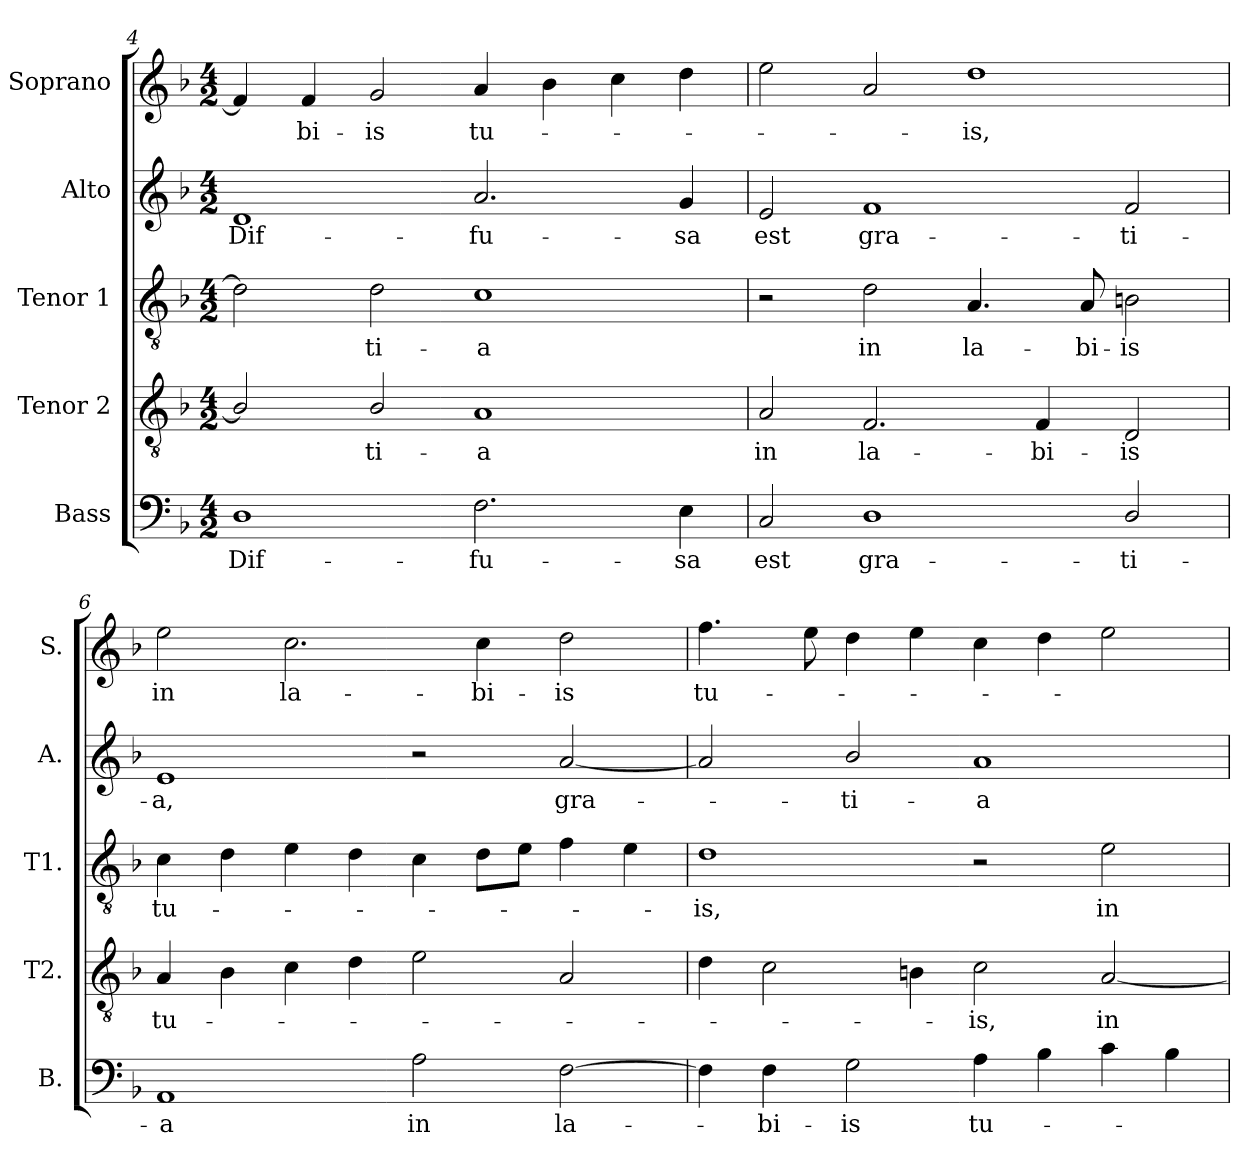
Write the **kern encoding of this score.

**kern	**text	**kern	**text	**kern	**text	**kern	**text	**kern	**text
*part5	*part5	*part4	*part4	*part3	*part3	*part2	*part2	*part1	*part1
*staff5	*staff5	*staff4	*staff4	*staff3	*staff3	*staff2	*staff2	*staff1	*staff1
*I"Bass	*	*I"Tenor 2	*	*I"Tenor 1	*	*I"Alto	*	*I"Soprano	*
*I'B.	*	*I'T2.	*	*I'T1.	*	*I'A.	*	*I'S.	*
*clefF4	*	*clefGv2	*	*clefGv2	*	*clefG2	*	*clefG2	*
*	*	*ITrd7c12	*	*ITrd7c12	*	*	*	*	*
*k[b-]	*	*k[b-]	*	*k[b-]	*	*k[b-]	*	*k[b-]	*
*F:	*	*F:	*	*F:	*	*F:	*	*F:	*
*M4/2	*	*M4/2	*	*M4/2	*	*M4/2	*	*M4/2	*
=4	=4	=4	=4	=4	=4	=4	=4	=4	=4
!	!LO:LY:b:color=#000000	!	!	!	!	!	!	!	!
!	!	!	!	!	!	!	!LO:LY:b:color=#000000	!	!
1Di	Dif-	2BB-i/]	.	2Di\]	.	1di	Dif-	4fi/]	.
!	!	!	!	!	!	!	!	!	!LO:LY:b:color=#000000
.	.	.	.	.	.	.	.	4fi/	-bi-
!	!	!	!LO:LY:b:color=#000000	!	!	!	!	!	!
!	!	!	!	!	!LO:LY:b:color=#000000	!	!	!	!
!	!	!	!	!	!	!	!	!	!LO:LY:b:color=#000000
.	.	2BB-i/	-ti-	2Di\	-ti-	.	.	2gi/	-is
!	!LO:LY:b:color=#000000	!	!	!	!	!	!	!	!
!	!	!	!LO:LY:b:color=#000000	!	!	!	!	!	!
!	!	!	!	!	!LO:LY:b:color=#000000	!	!	!	!
!	!	!	!	!	!	!	!LO:LY:b:color=#000000	!	!
!	!	!	!	!	!	!	!	!	!LO:LY:b:color=#000000
2.Fi\	-fu-	1AAi	-a	1Ci	-a	2.ai/	-fu-	4ai/	tu-
.	.	.	.	.	.	.	.	4b-i\	.
.	.	.	.	.	.	.	.	4cci\	.
!	!LO:LY:b:color=#000000	!	!	!	!	!	!	!	!
!	!	!	!	!	!	!	!LO:LY:b:color=#000000	!	!
4Ei\	-sa	.	.	.	.	4gi/	-sa	4ddi\	.
!!LO:LB:g=z
=5	=5	=5	=5	=5	=5	=5	=5	=5	=5
!	!LO:LY:b:color=#000000	!	!	!	!	!	!	!	!
!	!	!	!LO:LY:b:color=#000000	!	!	!	!	!	!
!	!	!	!	!	!	!	!LO:LY:b:color=#000000	!	!
2Ci/	est	2AAi/	in	2r	.	2ei/	est	2eei\	.
!	!LO:LY:b:color=#000000	!	!	!	!	!	!	!	!
!	!	!	!LO:LY:b:color=#000000	!	!	!	!	!	!
!	!	!	!	!	!LO:LY:b:color=#000000	!	!	!	!
!	!	!	!	!	!	!	!LO:LY:b:color=#000000	!	!
1Di	gra-	2.FFi/	la-	2Di\	in	1fi	gra-	2ai/	.
!	!	!	!	!	!LO:LY:b:color=#000000	!	!	!	!
!	!	!	!	!	!	!	!	!	!LO:LY:b:color=#000000
.	.	.	.	4.AAi/	la-	.	.	1ddi	-is,
!	!	!	!LO:LY:b:color=#000000	!	!	!	!	!	!
.	.	4FFi/	-bi-	.	.	.	.	.	.
!	!	!	!	!	!LO:LY:b:color=#000000	!	!	!	!
.	.	.	.	8AAi/	-bi-	.	.	.	.
!	!LO:LY:b:color=#000000	!	!	!	!	!	!	!	!
!	!	!	!LO:LY:b:color=#000000	!	!	!	!	!	!
!	!	!	!	!	!LO:LY:b:color=#000000	!	!	!	!
!	!	!	!	!	!	!	!LO:LY:b:color=#000000	!	!
2Di/	-ti-	2DDi/	-is	2BBni\	-is	2fi/	-ti-	.	.
=6	=6	=6	=6	=6	=6	=6	=6	=6	=6
!	!LO:LY:b:color=#000000	!	!	!	!	!	!	!	!
!	!	!	!LO:LY:b:color=#000000	!	!	!	!	!	!
!	!	!	!	!	!LO:LY:b:color=#000000	!	!	!	!
!	!	!	!	!	!	!	!LO:LY:b:color=#000000	!	!
!	!	!	!	!	!	!	!	!	!LO:LY:b:color=#000000
1AAi	-a	4AAi/	tu-	4Ci\	tu-	1ei	-a,	2eei\	in
.	.	4BB-i\	.	4Di\	.	.	.	.	.
!	!	!	!	!	!	!	!	!	!LO:LY:b:color=#000000
.	.	4Ci\	.	4Ei\	.	.	.	2.cci\	la-
.	.	4Di\	.	4Di\	.	.	.	.	.
!	!LO:LY:b:color=#000000	!	!	!	!	!	!	!	!
2Ai\	in	2Ei\	.	4Ci\	.	2r	.	.	.
!	!	!	!	!	!	!	!	!	!LO:LY:b:color=#000000
.	.	.	.	8Di\L	.	.	.	4cci\	-bi-
.	.	.	.	8Ei\J	.	.	.	.	.
!	!LO:LY:b:color=#000000	!	!	!	!	!	!	!	!
!	!	!	!	!	!	!	!LO:LY:b:color=#000000	!	!
!	!	!	!	!	!	!	!	!	!LO:LY:b:color=#000000
[2Fi\	la-	2AAi/	.	4Fi\	.	[2ai/	gra-	2ddi\	-is
.	.	.	.	4Ei\	.	.	.	.	.
=7	=7	=7	=7	=7	=7	=7	=7	=7	=7
!	!	!	!	!	!LO:LY:b:color=#000000	!	!	!	!
!	!	!	!	!	!	!	!	!	!LO:LY:b:color=#000000
4Fi\]	.	4Di\	.	1Di	-is,	2ai/]	.	4.ffi\	tu-
!	!LO:LY:b:color=#000000	!	!	!	!	!	!	!	!
4Fi\	-bi-	2Ci\	.	.	.	.	.	.	.
.	.	.	.	.	.	.	.	8eei\	.
!	!LO:LY:b:color=#000000	!	!	!	!	!	!	!	!
!	!	!	!	!	!	!	!LO:LY:b:color=#000000	!	!
2Gi\	-is	.	.	.	.	2b-i/	-ti-	4ddi\	.
.	.	4BBni\	.	.	.	.	.	4eei\	.
!	!LO:LY:b:color=#000000	!	!	!	!	!	!	!	!
!	!	!	!LO:LY:b:color=#000000	!	!	!	!	!	!
!	!	!	!	!	!	!	!LO:LY:b:color=#000000	!	!
4Ai\	tu-	2Ci\	-is,	2r	.	1ai	-a	4cci\	.
4B-i\	.	.	.	.	.	.	.	4ddi\	.
!	!	!	!LO:LY:b:color=#000000	!	!	!	!	!	!
!	!	!	!	!	!LO:LY:b:color=#000000	!	!	!	!
4ci\	.	[2AAi/	in	2Ei\	in	.	.	2eei\	.
4B-i\	.	.	.	.	.	.	.	.	.
=	=	=	=	=	=	=	=	=	=
*-	*-	*-	*-	*-	*-	*-	*-	*-	*-
